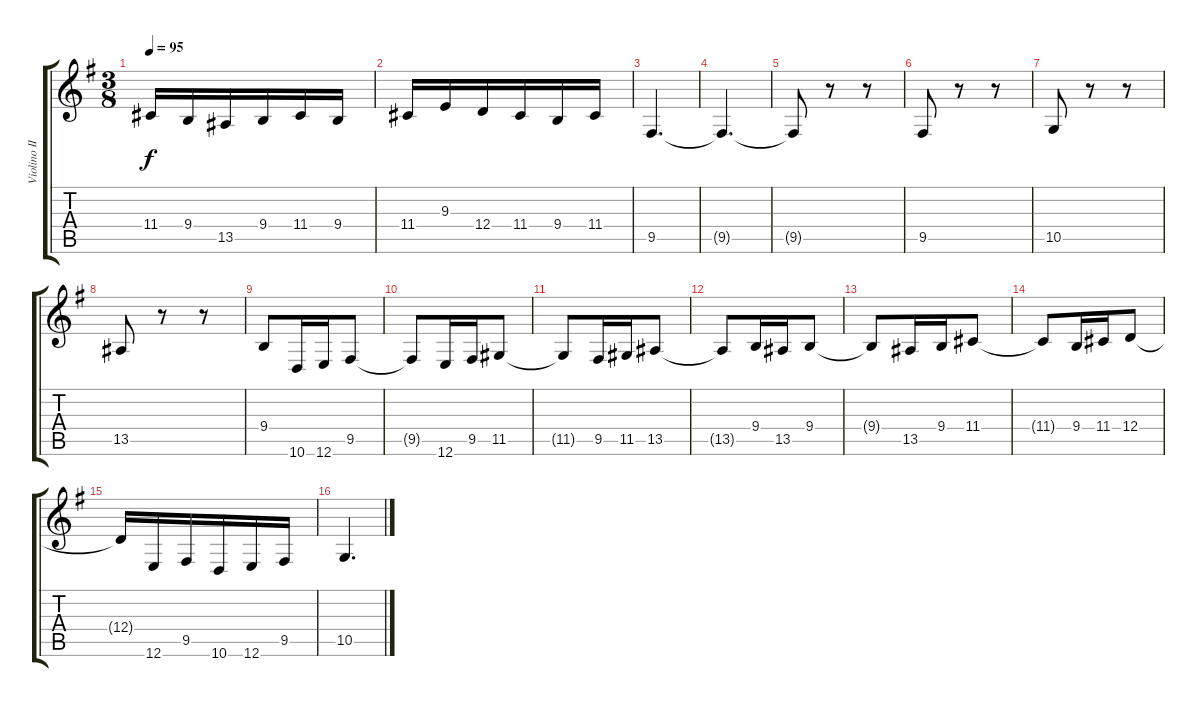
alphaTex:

\track ("Violino II. di ripieno" "Violino II") {instrument violin}
\staff {score tabs}
\tuning (E4 B3 G3 D3 A2 E2) {hide}
\ts (3 8)
\tempo 95
\clef g2
\ks g
11.4{t}.16{dy f} 9.4.16{beam merge} 13.5.16 9.4.16{beam merge} 11.4.16 9.4.16 |
11.4.16 9.3.16{beam merge} 12.4.16 11.4.16{beam merge} 9.4.16 11.4.16 |
9.5.4{d} |
9.5{t}.4{d} |
9.5{t}.8 r.8 r.8 |
9.5.8 r.8 r.8 |
10.5.8 r.8 r.8 |
13.5.8 r.8 r.8 |
9.4.8{beam merge} 10.6.16 12.6.16{beam merge} 9.5.8 |
9.5{t}.8{beam merge} 12.6.16 9.5.16{beam merge} 11.5.8 |
11.5{t}.8{beam merge} 9.5.16 11.5.16{beam merge} 13.5.8 |
13.5{t}.8{beam Up beam merge} 9.4.16{beam Up} 13.5.16{beam Up beam merge} 9.4.8{beam Up} |
9.4{t}.8{beam merge} 13.5.16 9.4.16{beam merge} 11.4.8 |
11.4{t}.8{beam merge} 9.4.16 11.4.16{beam merge} 12.4.8 |
12.4{t}.16 12.6.16{beam merge} 9.5.16 10.6.16{beam merge} 12.6.16 9.5.16 |
10.5.4{d}
